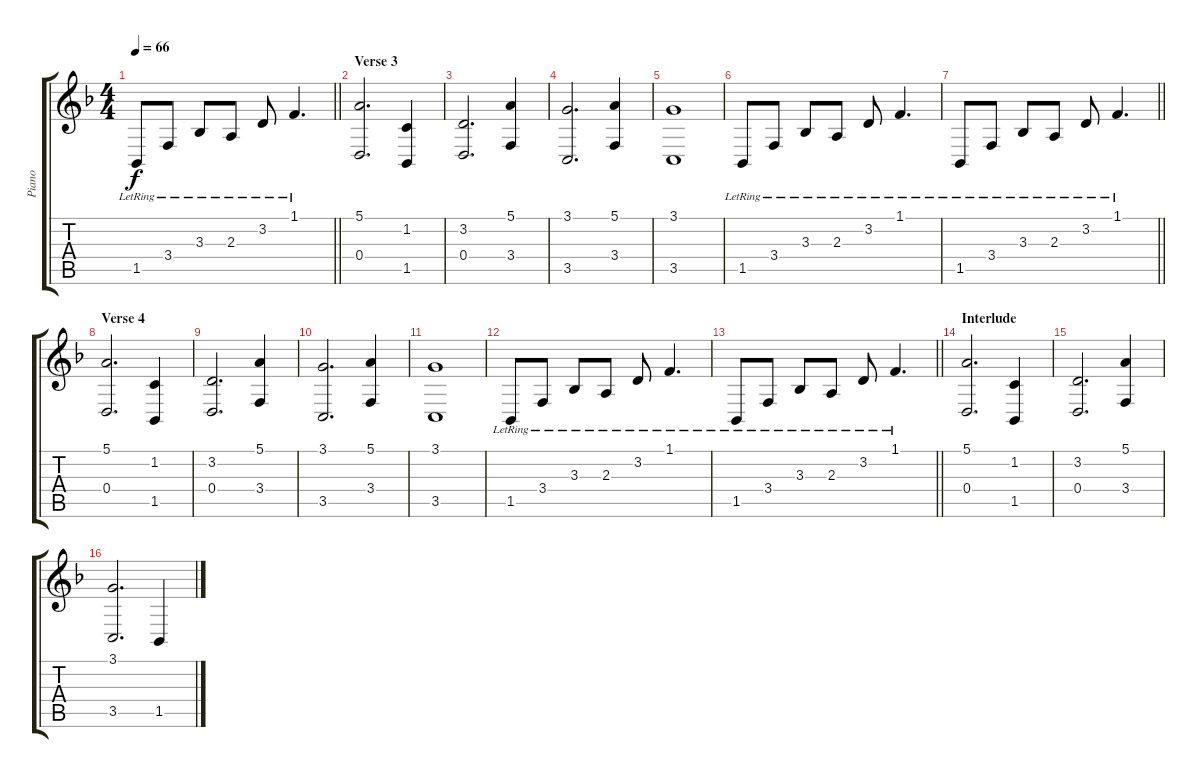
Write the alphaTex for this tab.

\track ("Piano" "Piano") {instrument acousticgrandpiano}
\staff {score tabs}
\tuning (E4 B3 G3 D3 A2 E2) {hide}
\ts (4 4)
\tempo 66
\clef g2
\barLineRight lightlight
\ks f
1.5{lr}.8{dy f} 3.4{lr}.8 3.3{lr}.8 2.3{lr}.8 3.2{lr}.8 1.1{lr}.4{d} |
\section ("" "Verse 3")
(5.1 0.4).2{d} (1.2 1.5).4 |
(3.2 0.4).2{d} (5.1 3.4).4 |
(3.1 3.5).2{d} (5.1 3.4).4 |
(3.1 3.5).1 |
1.5{lr}.8 3.4{lr}.8 3.3{lr}.8 2.3{lr}.8 3.2{lr}.8 1.1{lr}.4{d} |
\barLineRight lightlight
1.5{lr}.8 3.4{lr}.8 3.3{lr}.8 2.3{lr}.8 3.2{lr}.8 1.1{lr}.4{d} |
\section ("" "Verse 4")
(5.1 0.4).2{d} (1.2 1.5).4 |
(3.2 0.4).2{d} (5.1 3.4).4 |
(3.1 3.5).2{d} (5.1 3.4).4 |
(3.1 3.5).1 |
1.5{lr}.8 3.4{lr}.8 3.3{lr}.8 2.3{lr}.8 3.2{lr}.8 1.1{lr}.4{d} |
\barLineRight lightlight
1.5{lr}.8 3.4{lr}.8 3.3{lr}.8 2.3{lr}.8 3.2{lr}.8 1.1{lr}.4{d} |
\section ("" "Interlude")
(5.1 0.4).2{d} (1.2 1.5).4 |
(3.2 0.4).2{d} (5.1 3.4).4 |
(3.1 3.5).2{d} 1.5.4
